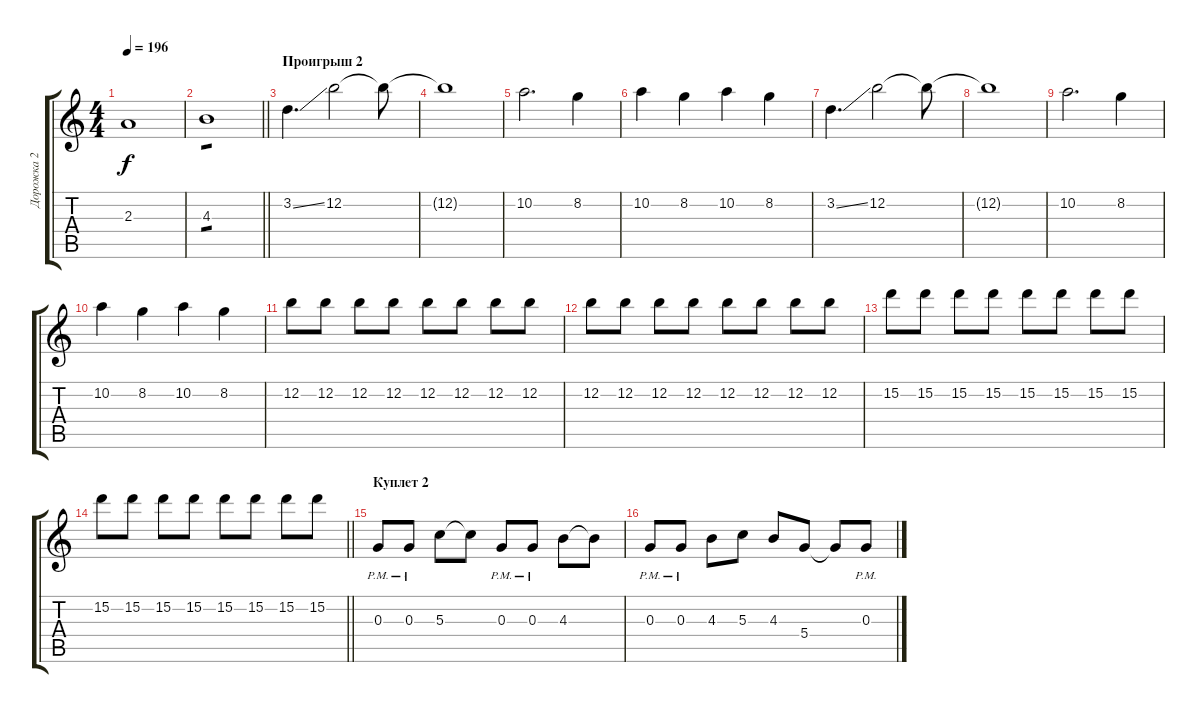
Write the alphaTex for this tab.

\track ("Дорожка 2" "Дорожка 2") {instrument overdrivenguitar}
\staff {score tabs}
\tuning (E4 B3 G3 D3 A2 E2) {hide}
\ts (4 4)
\tempo 196
\clef g2
\ks c
2.3.1{dy f} |
\barLineRight lightlight
4.3.1{tp 1} |
\section ("" "Проигрыш 2")
3.2{ss}.4{d} 12.2.2 12.2{t}.8 |
12.2{t}.1 |
10.2.2{d} 8.2.4 |
10.2.4 8.2.4 10.2.4 8.2.4 |
3.2{ss}.4{d} 12.2.2 12.2{t}.8 |
12.2{t}.1 |
10.2.2{d} 8.2.4 |
10.2.4 8.2.4 10.2.4 8.2.4 |
12.2.8 12.2.8 12.2.8 12.2.8 12.2.8 12.2.8 12.2.8 12.2.8 |
12.2.8 12.2.8 12.2.8 12.2.8 12.2.8 12.2.8 12.2.8 12.2.8 |
15.2.8 15.2.8 15.2.8 15.2.8 15.2.8 15.2.8 15.2.8 15.2.8 |
\barLineRight lightlight
15.2.8 15.2.8 15.2.8 15.2.8 15.2.8 15.2.8 15.2.8 15.2.8 |
\section ("" "Куплет 2")
0.3{pm}.8 0.3{pm}.8 5.3.8 5.3{t}.8 0.3{pm}.8 0.3{pm}.8 4.3.8 4.3{t}.8 |
0.3{pm}.8 0.3{pm}.8 4.3.8 5.3.8 4.3.8 5.4.8 5.4{t}.8 0.3{pm}.8
